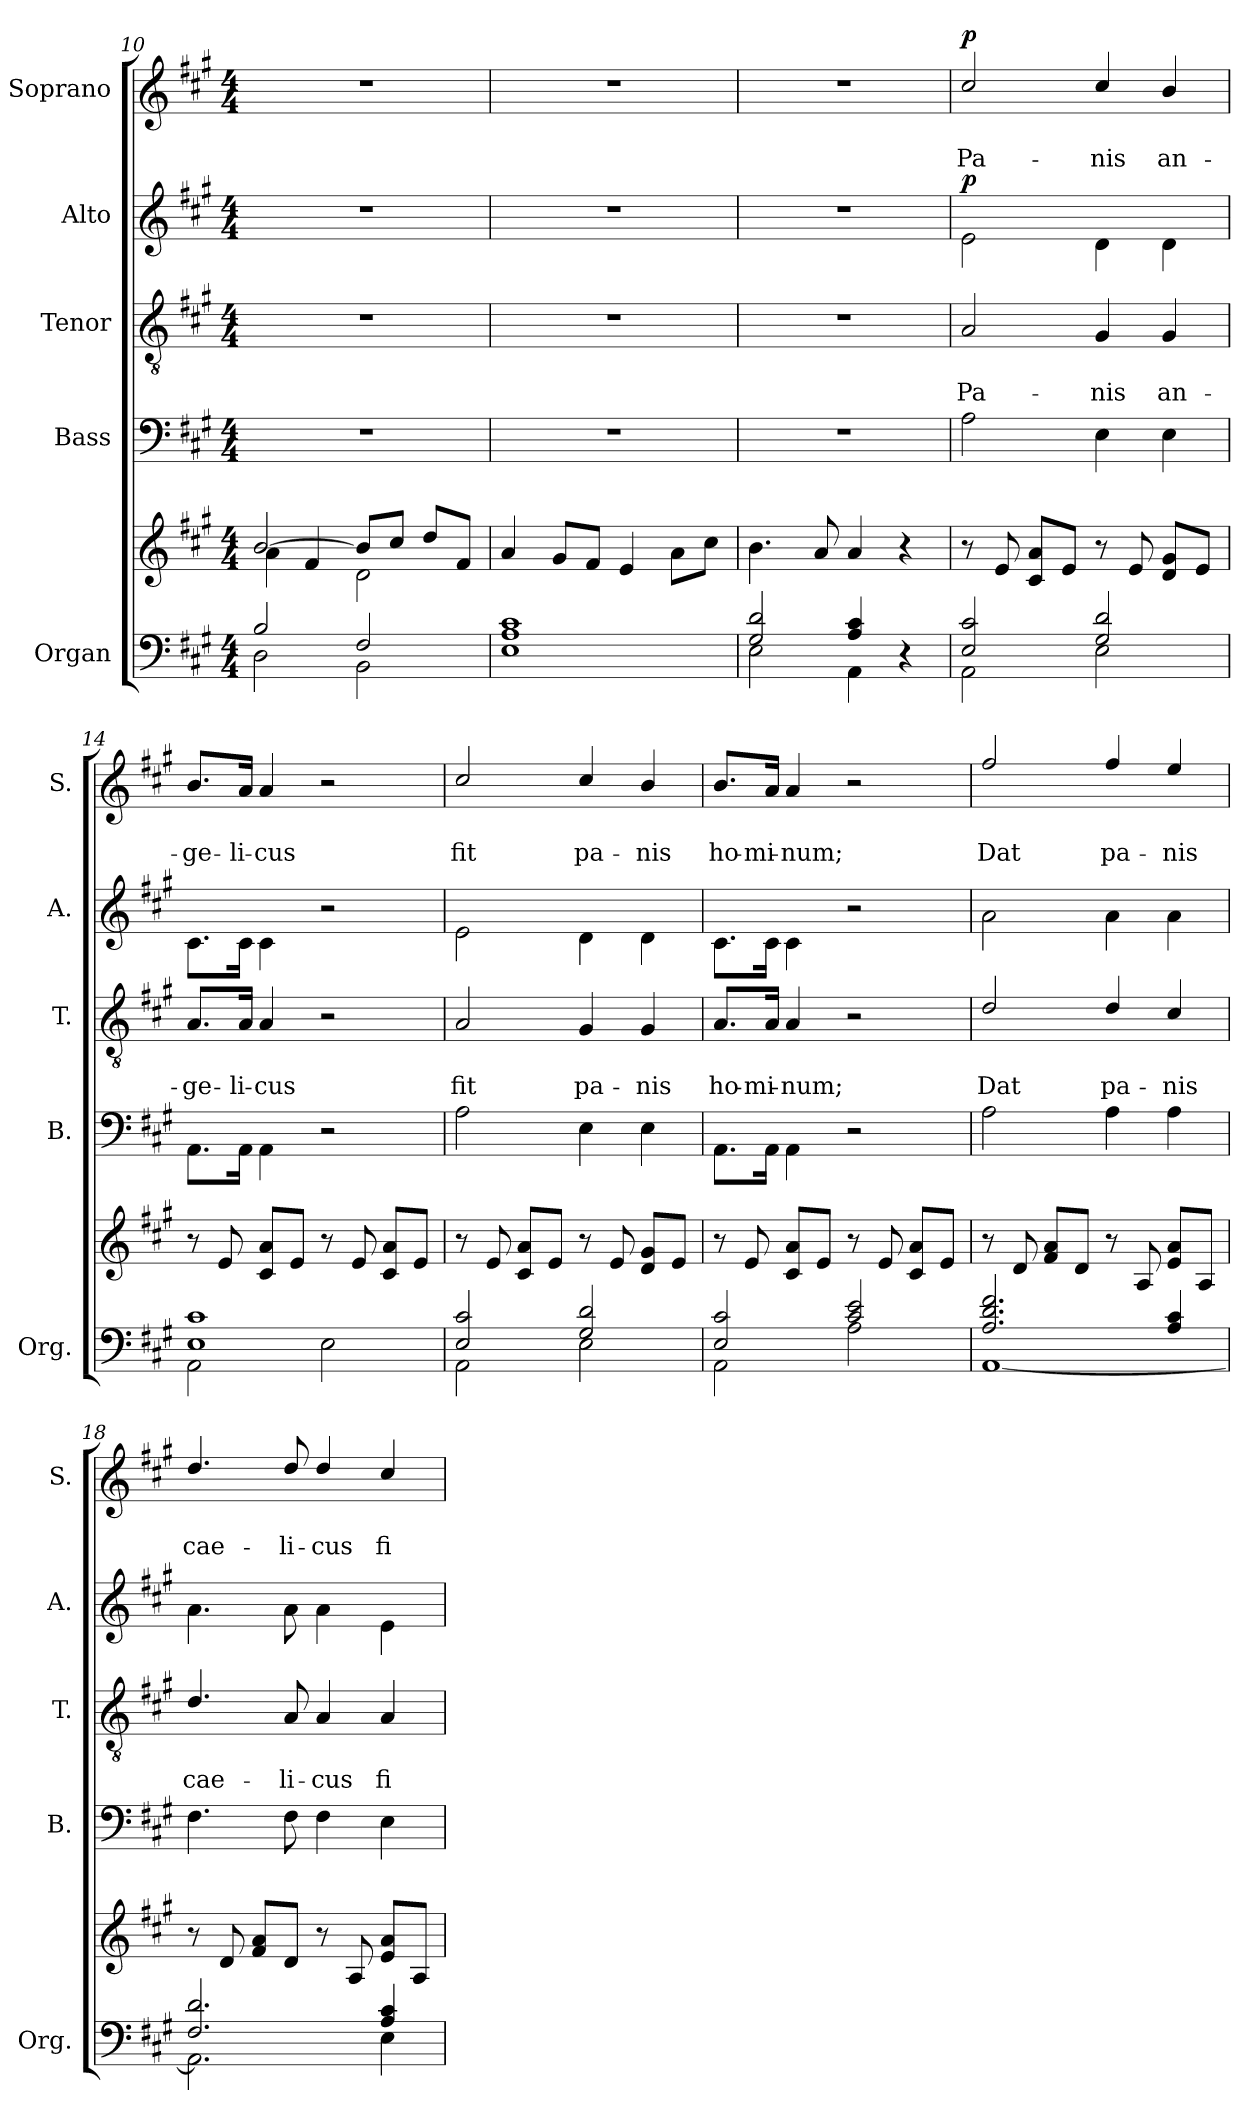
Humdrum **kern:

**kern	**kern	**kern	**kern	**text	**text	**kern	**dynam	**kern	**text	**text	**dynam
*part5	*part5	*part4	*part3	*part3	*part3	*part2	*part2	*part1	*part1	*part1	*part1
*staff6	*staff5	*staff4	*staff3	*staff3	*staff3	*staff2	*staff2	*staff1	*staff1	*staff1	*staff1
*I"Organ	*	*I"Bass	*I"Tenor	*	*	*I"Alto	*	*I"Soprano	*	*	*
*I'Org.	*	*I'B.	*I'T.	*	*	*I'A.	*	*I'S.	*	*	*
!!LO:LB:g=z
*clefF4	*clefG2	*clefF4	*clefGv2	*	*	*clefG2	*	*clefG2	*	*	*
*k[f#c#g#]	*k[f#c#g#]	*k[f#c#g#]	*k[f#c#g#]	*	*	*k[f#c#g#]	*	*k[f#c#g#]	*	*	*
*A:	*A:	*A:	*A:	*	*	*A:	*	*A:	*	*	*
*M4/4	*M4/4	*M4/4	*M4/4	*	*	*M4/4	*	*M4/4	*	*	*
=10	=10	=10	=10	=10	=10	=10	=10	=10	=10	=10	=10
*^	*^	*	*	*	*	*	*	*	*	*	*
2B/	2D\	[2b/	4a\	1r	1r	.	.	1r	.	1r	.	.	.
.	.	.	4f#/	.	.	.	.	.	.	.	.	.	.
2F#/	2BB\	8b/L]	2d\	.	.	.	.	.	.	.	.	.	.
.	.	8cc#/J	.	.	.	.	.	.	.	.	.	.	.
.	.	8dd/L	.	.	.	.	.	.	.	.	.	.	.
.	.	8f#/J	.	.	.	.	.	.	.	.	.	.	.
*	*	*v	*v	*	*	*	*	*	*	*	*	*	*
=11	=11	=11	=11	=11	=11	=11	=11	=11	=11	=11	=11	=11
1A 1c#	1E	4a/	1r	1r	.	.	1r	.	1r	.	.	.
.	.	8g#/L	.	.	.	.	.	.	.	.	.	.
.	.	8f#/J	.	.	.	.	.	.	.	.	.	.
.	.	4e/	.	.	.	.	.	.	.	.	.	.
.	.	8a\L	.	.	.	.	.	.	.	.	.	.
.	.	8cc#\J	.	.	.	.	.	.	.	.	.	.
=12	=12	=12	=12	=12	=12	=12	=12	=12	=12	=12	=12	=12
2G#/ 2d/	2E\	4.b\	1r	1r	.	.	1r	.	1r	.	.	.
.	.	8a/	.	.	.	.	.	.	.	.	.	.
4A/ 4c#/	4AA\	4a/	.	.	.	.	.	.	.	.	.	.
4r	4ryy	4r	.	.	.	.	.	.	.	.	.	.
!!LO:LB:g=z
=13	=13	=13	=13	=13	=13	=13	=13	=13	=13	=13	=13	=13
!	!	!	!	!	!	!LO:LY:b	!	!LO:DY:a	!	!	!LO:LY:b	!LO:DY:a
2E/ 2c#/	2AA\	8r	2A\	2A/	.	Pa-	2e\	p	2cc#/	.	Pa-	p
.	.	8e/	.	.	.	.	.	.	.	.	.	.
.	.	8c#/ 8a/L	.	.	.	.	.	.	.	.	.	.
.	.	8e/J	.	.	.	.	.	.	.	.	.	.
!	!	!	!	!	!	!LO:LY:b	!	!	!	!	!LO:LY:b	!
2G#/ 2d/	2E\	8r	4E\	4G#/	.	-nis	4d\	.	4cc#/	.	-nis	.
.	.	8e/	.	.	.	.	.	.	.	.	.	.
!	!	!	!	!	!	!LO:LY:b	!	!	!	!	!LO:LY:b	!
.	.	8d/ 8g#/L	4E\	4G#/	.	an-	4d\	.	4b/	.	an-	.
.	.	8e/J	.	.	.	.	.	.	.	.	.	.
=14	=14	=14	=14	=14	=14	=14	=14	=14	=14	=14	=14	=14
!	!	!	!	!	!	!LO:LY:b	!	!	!	!	!LO:LY:b	!
1E 1c#	2AA\	8r	8.AA\L	8.A/L	.	-ge-	8.c#\L	.	8.b/L	.	-ge-	.
.	.	8e/	.	.	.	.	.	.	.	.	.	.
!	!	!	!	!	!	!LO:LY:b	!	!	!	!	!LO:LY:b	!
.	.	.	16AA\Jk	16A/Jk	.	-li-	16c#\Jk	.	16a/Jk	.	-li-	.
!	!	!	!	!	!	!LO:LY:b	!	!	!	!	!LO:LY:b	!
.	.	8c#/ 8a/L	4AA\	4A/	.	-cus	4c#\	.	4a/	.	-cus	.
.	.	8e/J	.	.	.	.	.	.	.	.	.	.
.	2E\	8r	2r	2r	.	.	2r	.	2r	.	.	.
.	.	8e/	.	.	.	.	.	.	.	.	.	.
.	.	8c#/ 8a/L	.	.	.	.	.	.	.	.	.	.
.	.	8e/J	.	.	.	.	.	.	.	.	.	.
=15	=15	=15	=15	=15	=15	=15	=15	=15	=15	=15	=15	=15
!	!	!	!	!	!	!LO:LY:b	!	!	!	!	!LO:LY:b	!
2E/ 2c#/	2AA\	8r	2A\	2A/	.	fit	2e\	.	2cc#/	.	fit	.
.	.	8e/	.	.	.	.	.	.	.	.	.	.
.	.	8c#/ 8a/L	.	.	.	.	.	.	.	.	.	.
.	.	8e/J	.	.	.	.	.	.	.	.	.	.
!	!	!	!	!	!	!LO:LY:b	!	!	!	!	!LO:LY:b	!
2G#/ 2d/	2E\	8r	4E\	4G#/	.	pa-	4d\	.	4cc#/	.	pa-	.
.	.	8e/	.	.	.	.	.	.	.	.	.	.
!	!	!	!	!	!	!LO:LY:b	!	!	!	!	!LO:LY:b	!
.	.	8d/ 8g#/L	4E\	4G#/	.	-nis	4d\	.	4b/	.	-nis	.
.	.	8e/J	.	.	.	.	.	.	.	.	.	.
=16	=16	=16	=16	=16	=16	=16	=16	=16	=16	=16	=16	=16
!	!	!	!	!	!	!LO:LY:b	!	!	!	!	!LO:LY:b	!
2E/ 2c#/	2AA\	8r	8.AA\L	8.A/L	.	ho-	8.c#\L	.	8.b/L	.	ho-	.
.	.	8e/	.	.	.	.	.	.	.	.	.	.
!	!	!	!	!	!	!LO:LY:b	!	!	!	!	!LO:LY:b	!
.	.	.	16AA\Jk	16A/Jk	.	-mi-	16c#\Jk	.	16a/Jk	.	-mi-	.
!	!	!	!	!	!	!LO:LY:b	!	!	!	!	!LO:LY:b	!
.	.	8c#/ 8a/L	4AA\	4A/	.	-num;	4c#\	.	4a/	.	-num;	.
.	.	8e/J	.	.	.	.	.	.	.	.	.	.
2c#/ 2e/	2A\	8r	2r	2r	.	.	2r	.	2r	.	.	.
.	.	8e/	.	.	.	.	.	.	.	.	.	.
.	.	8c#/ 8a/L	.	.	.	.	.	.	.	.	.	.
.	.	8e/J	.	.	.	.	.	.	.	.	.	.
!!LO:PB:g=z
=17	=17	=17	=17	=17	=17	=17	=17	=17	=17	=17	=17	=17
!	!	!	!	!	!	!LO:LY:b	!	!	!	!	!LO:LY:b	!
2.A/ 2.d/ 2.f#/	[1AA	8r	2A\	2d/	.	Dat	2a\	.	2ff#/	.	Dat	.
.	.	8d/	.	.	.	.	.	.	.	.	.	.
.	.	8f#/ 8a/L	.	.	.	.	.	.	.	.	.	.
.	.	8d/J	.	.	.	.	.	.	.	.	.	.
!	!	!	!	!	!	!LO:LY:b	!	!	!	!	!LO:LY:b	!
.	.	8r	4A\	4d/	.	pa-	4a\	.	4ff#/	.	pa-	.
.	.	8A/	.	.	.	.	.	.	.	.	.	.
!	!	!	!	!	!	!LO:LY:b	!	!	!	!	!LO:LY:b	!
4A/ 4c#/	.	8e/ 8a/L	4A\	4c#/	.	-nis	4a\	.	4ee/	.	-nis	.
.	.	8A/J	.	.	.	.	.	.	.	.	.	.
=18	=18	=18	=18	=18	=18	=18	=18	=18	=18	=18	=18	=18
!	!	!	!	!	!	!LO:LY:b	!	!	!	!	!LO:LY:b	!
2.F#/ 2.d/	2.AA\]	8r	4.F#\	4.d/	.	cae-	4.a\	.	4.dd/	.	cae-	.
.	.	8d/	.	.	.	.	.	.	.	.	.	.
.	.	8f#/ 8a/L	.	.	.	.	.	.	.	.	.	.
!	!	!	!	!	!	!LO:LY:b	!	!	!	!	!LO:LY:b	!
.	.	8d/J	8F#\	8A/	.	-li-	8a\	.	8dd/	.	-li-	.
!	!	!	!	!	!	!LO:LY:b	!	!	!	!	!LO:LY:b	!
.	.	8r	4F#\	4A/	.	-cus	4a\	.	4dd/	.	-cus	.
.	.	8A/	.	.	.	.	.	.	.	.	.	.
!	!	!	!	!	!	!LO:LY:b	!	!	!	!	!LO:LY:b	!
4A/ 4c#/	4E\	8e/ 8a/L	4E\	4A/	.	fi-	4e\	.	4cc#/	.	fi-	.
.	.	8A/J	.	.	.	.	.	.	.	.	.	.
*v	*v	*	*	*	*	*	*	*	*	*	*	*
=	=	=	=	=	=	=	=	=	=	=	=
*-	*-	*-	*-	*-	*-	*-	*-	*-	*-	*-	*-
